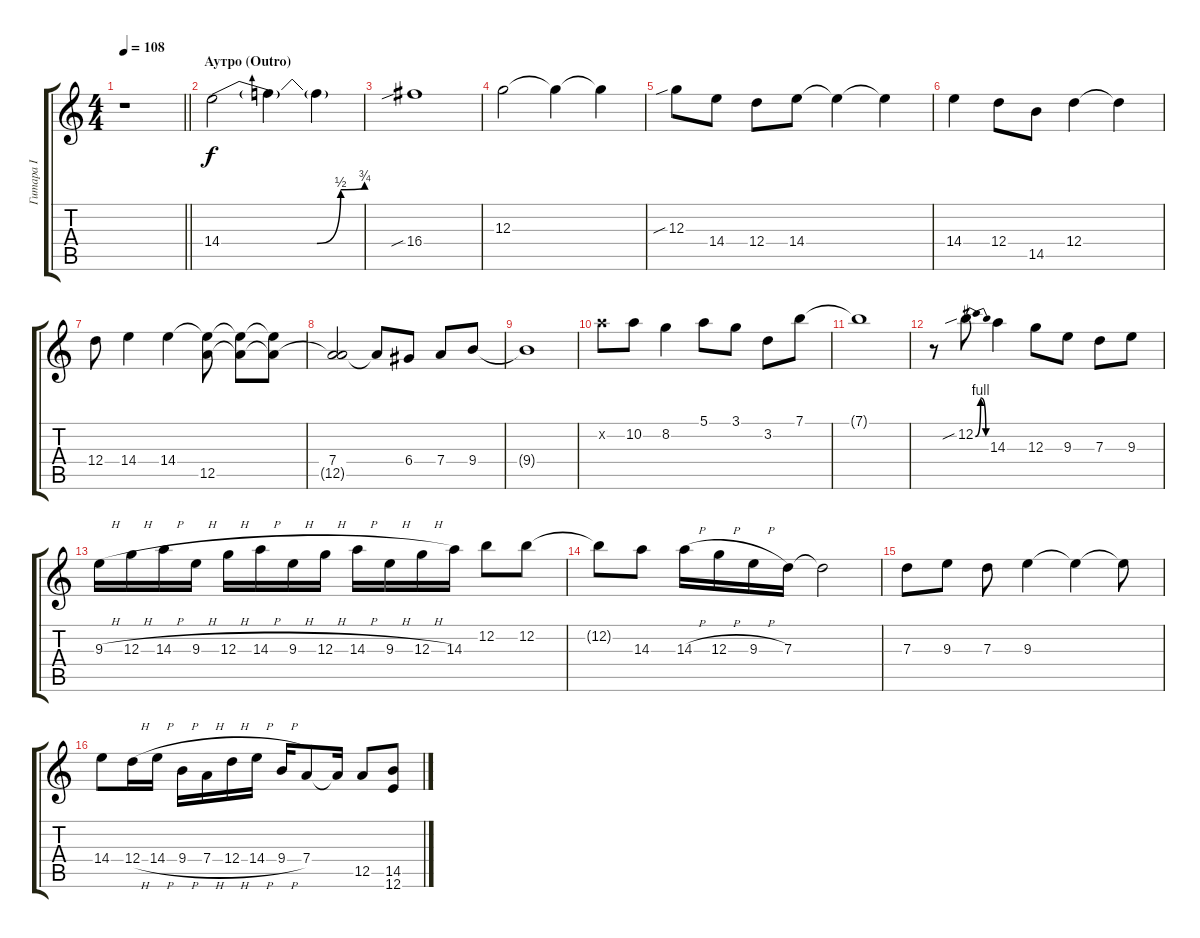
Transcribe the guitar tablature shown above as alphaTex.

\track ("Гитара I" "Гитара I") {instrument distortionguitar}
\staff {score tabs}
\tuning (E4 B3 G3 D3 A2 E2) {hide}
\ts (4 4)
\tempo 108
\clef g2
\barLineRight lightlight
\ks c
r.1{dy f} |
\section ("" "Аутро (Outro)")
14.4{be (custom 0 0 15 0 40 0 50 2 60 3)}.2 14.4{t}.4 14.4{t}.4 |
16.4{sib}.1 |
12.3.2 12.3{t}.4 12.3{t}.4 |
12.3{sib}.8 14.4.8 12.4.8 14.4.8 14.4{t}.4 14.4{t}.4 |
14.4.4 12.4.8 14.5.8 12.4.4 12.4{t}.4 |
12.4.8 14.4.4 14.4.4 (14.4{t} 12.5).8 (14.4{t} 12.5{t}).8 (14.4{t} 12.5{t}).8 |
(7.4 12.5{t}).2 7.4{t}.8 6.4.8 7.4.8 9.4.8 |
9.4{t}.1 |
10.2{x}.8 10.2.8 8.2.4 5.1.8 3.1.8 3.2.8 7.1.8 |
7.1{t}.1 |
r.8 12.2{be (bendrelease 0 0 30 4 30 4 60 0) sib}.8 14.3.4 12.3.8 9.3.8 7.3.8 9.3.8 |
9.3{h}.16 12.3{h}.16 14.3{h}.16 9.3{h}.16 12.3{h}.16 14.3{h}.16 9.3{h}.16 12.3{h}.16 14.3{h}.16 9.3{h}.16 12.3{h}.16 14.3.16 12.2.8 12.2.8 |
12.2{t}.8 14.3.8 14.3{h}.16 12.3{h}.16 9.3{h}.16 7.3.16 7.3{t}.2 |
7.3.8 9.3.8 7.3.8 9.3.4 9.3{t}.4 9.3{t}.8 |
14.4.8 12.4{h}.16 14.4{h}.16 9.4{h}.16 7.4{h}.16 12.4{h}.16 14.4{h}.16 9.4{h}.16 7.4.8 7.4{t}.16 12.5.8 (14.5 12.6).8
